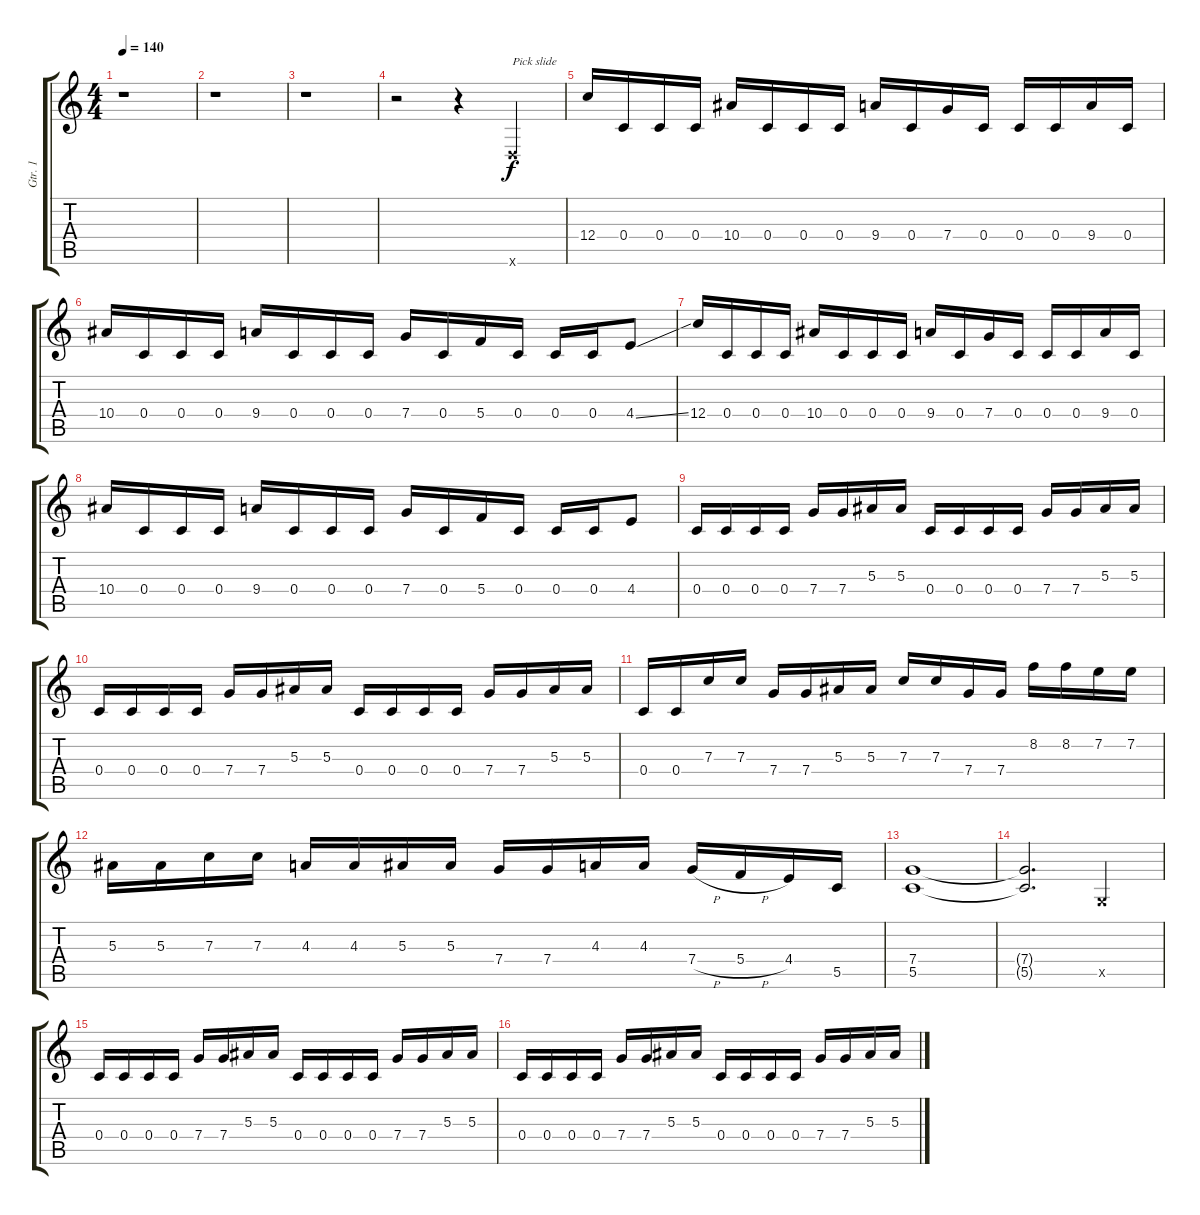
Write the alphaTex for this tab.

\track ("Gtr. 1" "Gtr. 1") {instrument distortionguitar}
\staff {score tabs}
\tuning (D4 A3 F3 C3 G2 D2) {hide}
\ts (4 4)
\tempo 140
\clef g2
\ks c
r.1{dy f instrument distortionguitar} |
r.1 |
r.1 |
r.2 r.4 0.6{x}.4{txt "Pick slide"} |
12.4.16 0.4.16 0.4.16 0.4.16 10.4.16 0.4.16 0.4.16 0.4.16 9.4.16 0.4.16 7.4.16 0.4.16 0.4.16 0.4.16 9.4.16 0.4.16 |
10.4.16 0.4.16 0.4.16 0.4.16 9.4.16 0.4.16 0.4.16 0.4.16 7.4.16 0.4.16 5.4.16 0.4.16 0.4.16 0.4.16 4.4{ss}.8 |
12.4.16 0.4.16 0.4.16 0.4.16 10.4.16 0.4.16 0.4.16 0.4.16 9.4.16 0.4.16 7.4.16 0.4.16 0.4.16 0.4.16 9.4.16 0.4.16 |
10.4.16 0.4.16 0.4.16 0.4.16 9.4.16 0.4.16 0.4.16 0.4.16 7.4.16 0.4.16 5.4.16 0.4.16 0.4.16 0.4.16 4.4.8 |
0.4.16 0.4.16 0.4.16 0.4.16 7.4.16 7.4.16 5.3.16 5.3.16 0.4.16 0.4.16 0.4.16 0.4.16 7.4.16 7.4.16 5.3.16 5.3.16 |
0.4.16 0.4.16 0.4.16 0.4.16 7.4.16 7.4.16 5.3.16 5.3.16 0.4.16 0.4.16 0.4.16 0.4.16 7.4.16 7.4.16 5.3.16 5.3.16 |
0.4.16 0.4.16 7.3.16 7.3.16 7.4.16 7.4.16 5.3.16 5.3.16 7.3.16 7.3.16 7.4.16 7.4.16 8.2.16 8.2.16 7.2.16 7.2.16 |
5.3.16 5.3.16 7.3.16 7.3.16 4.3.16 4.3.16 5.3.16 5.3.16 7.4.16 7.4.16 4.3.16 4.3.16 7.4{h}.16 5.4{h}.16 4.4.16 5.5.16 |
(7.4 5.5).1 |
(7.4{t} 5.5{t}).2{d} 0.5{x}.4 |
0.4.16 0.4.16 0.4.16 0.4.16 7.4.16 7.4.16 5.3.16 5.3.16 0.4.16 0.4.16 0.4.16 0.4.16 7.4.16 7.4.16 5.3.16 5.3.16 |
0.4.16 0.4.16 0.4.16 0.4.16 7.4.16 7.4.16 5.3.16 5.3.16 0.4.16 0.4.16 0.4.16 0.4.16 7.4.16 7.4.16 5.3.16 5.3.16
